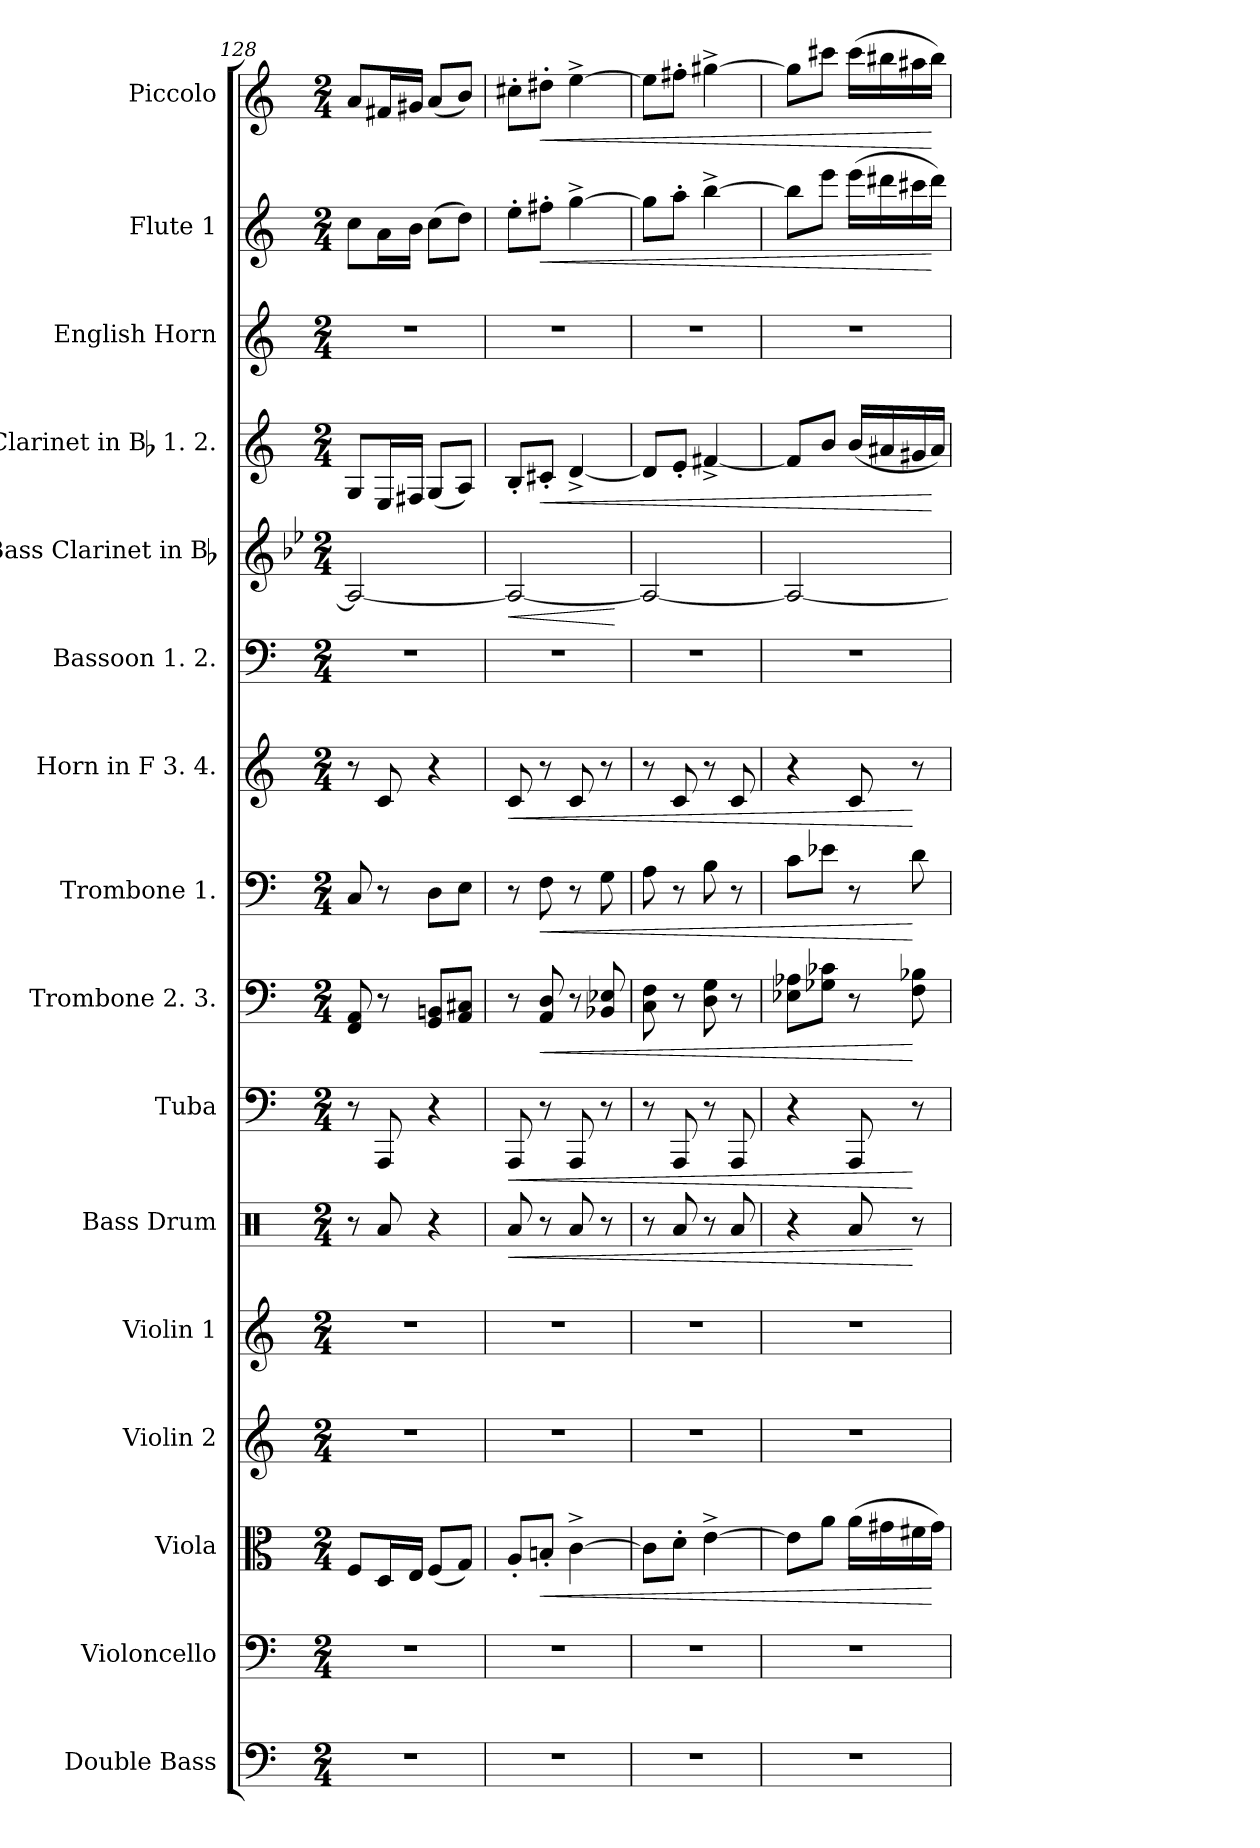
**kern	**kern	**kern	**dynam	**kern	**kern	**kern	**dynam	**kern	**dynam	**kern	**dynam	**kern	**dynam	**kern	**dynam	**kern	**kern	**dynam	**kern	**dynam	**kern	**kern	**dynam	**kern	**dynam
*part16	*part15	*part14	*part14	*part13	*part12	*part11	*part11	*part10	*part10	*part9	*part9	*part8	*part8	*part7	*part7	*part6	*part5	*part5	*part4	*part4	*part3	*part2	*part2	*part1	*part1
*staff16	*staff15	*staff14	*staff14	*staff13	*staff12	*staff11	*staff11	*staff10	*staff10	*staff9	*staff9	*staff8	*staff8	*staff7	*staff7	*staff6	*staff5	*staff5	*staff4	*staff4	*staff3	*staff2	*staff2	*staff1	*staff1
*I"Double Bass	*I"Violoncello	*I"Viola	*	*I"Violin 2	*I"Violin 1	*I"Bass Drum	*	*I"Tuba	*	*I"Trombone 2. 3.	*	*I"Trombone 1.	*	*I"Horn in F 3. 4.	*	*I"Bassoon 1. 2.	*I"Bass Clarinet in Bb	*	*I"Clarinet in Bb 1. 2.	*	*I"English Horn	*I"Flute 1	*	*I"Piccolo	*
*I'Db.	*I'Vc.	*I'Vla.	*	*	*	*	*	*I'Tba.	*	*I'Tbn.	*	*I'Tbn.	*	*I'Hn.	*	*I'Bsn.	*I'B. Cl.	*	*I'Cl.	*	*	*I'Fl.	*	*I'Picc.	*
*clefF4	*clefF4	*clefC3	*	*clefG2	*clefG2	*clefX	*	*clefF4	*	*clefF4	*	*clefF4	*	*clefG2	*	*clefF4	*clefG2	*	*clefG2	*	*clefG2	*clefG2	*	*clefG2	*
*ITrd7c12	*	*	*	*	*	*	*	*	*	*	*	*	*	*ITrd4c7	*	*	*ITrd8c14	*	*ITrd1c2	*	*ITrd4c7	*	*	*ITrd-7c-12	*
*k[]	*k[]	*k[]	*	*k[]	*k[]	*k[]	*	*k[]	*	*k[]	*	*k[]	*	*k[b-]	*	*k[]	*k[b-e-]	*	*k[b-e-]	*	*k[b-]	*k[]	*	*k[]	*
*M2/4	*M2/4	*M2/4	*	*M2/4	*M2/4	*M2/4	*	*M2/4	*	*M2/4	*	*M2/4	*	*M2/4	*	*M2/4	*M2/4	*	*M2/4	*	*M2/4	*M2/4	*	*M2/4	*
=128	=128	=128	=128	=128	=128	=128	=128	=128	=128	=128	=128	=128	=128	=128	=128	=128	=128	=128	=128	=128	=128	=128	=128	=128	=128
!LO:N:vis=1	!LO:N:vis=1	!	!	!LO:N:vis=1	!LO:N:vis=1	!	!	!	!	!	!	!	!	!	!	!LO:N:vis=1	!	!	!	!	!LO:N:vis=1	!	!	!	!
2r	2r	8Fi/L	.	2r	2r	8r	.	8r	.	8FFi/ 8AAi	.	8Ci/	.	8r	.	2r	2AAi/_<	.	8Fi/L	.	2r	8cci\L	.	8aai/L	.
.	.	16Di/L	.	.	.	8Rai/	.	8AAAi/	.	8r	.	8r	.	8Fi/	.	.	.	.	16Di/L	.	.	16ai\L	.	16ff#Xi/L	.
.	.	16Ei/JJ	.	.	.	.	.	.	.	.	.	.	.	.	.	.	.	.	16Eni/JJ	.	.	16bi\JJ	.	16gg#Xi/JJ	.
.	.	(8Fi/L	.	.	.	4r	.	4r	.	8GGi/ 8BBniL	.	8Di\L	.	4r	.	.	.	.	(8Fi/L	.	.	(8cci\L	.	(8aai/L	.
.	.	8Gi/J)	.	.	.	.	.	.	.	8AAi/ 8C#XiJ	.	8Ei\J	.	.	.	.	.	.	8Gi/J)	.	.	8ddi\J)	.	8bbi/J)	.
=129	=129	=129	=129	=129	=129	=129	=129	=129	=129	=129	=129	=129	=129	=129	=129	=129	=129	=129	=129	=129	=129	=129	=129	=129	=129
!LO:N:vis=1	!LO:N:vis=1	!	!	!LO:N:vis=1	!LO:N:vis=1	!	!LO:HP:b	!	!LO:HP:b	!	!	!	!	!	!LO:HP:b	!LO:N:vis=1	!	!LO:HP:b	!	!	!LO:N:vis=1	!	!	!	!
2r	2r	8A'i/L	.	2r	2r	8Rai/	<	8AAAi/	<	8r	.	8r	.	8Fi/	<	2r	2AAi/_<	<	8A'i/L	.	2r	8ee'i\L	.	8ccc#X'i\L	.
!	!	!	!LO:HP:b	!	!	!	!	!	!	!	!LO:HP:b	!	!LO:HP:b	!	!	!	!	!	!	!LO:HP:b	!	!	!LO:HP:b	!	!LO:HP:b
.	.	8Bn'i/J	<	.	.	8r	.	8r	.	8AAi/ 8Di	<	8Fi\	<	8r	.	.	.	.	8Bn'i/J	<	.	8ff#X'i\J	<	8ddd#X'i\J	<
.	.	[>4c^i\	.	.	.	8Rai/	.	8AAAi/	.	8r	.	8r	.	8Fi/	.	.	.	.	[<4c^i/	.	.	[>4gg^i\	.	[>4eee^i\	.
.	.	.	.	.	.	8r	.	8r	.	8BB-Xi/ 8E-Xi	.	8Gi\	.	8r	.	.	.	.	.	.	.	.	.	.	.
.	.	.	.	.	.	.	.	.	.	.	.	.	.	.	.	.	.	[	.	.	.	.	.	.	.
=130	=130	=130	=130	=130	=130	=130	=130	=130	=130	=130	=130	=130	=130	=130	=130	=130	=130	=130	=130	=130	=130	=130	=130	=130	=130
!LO:N:vis=1	!LO:N:vis=1	!	!	!LO:N:vis=1	!LO:N:vis=1	!	!	!	!	!	!	!	!	!	!	!LO:N:vis=1	!	!	!	!	!LO:N:vis=1	!	!	!	!
2r	2r	8ci\L]	.	2r	2r	8r	.	8r	.	8Ci\ 8Fi	.	8Ai\	.	8r	.	2r	2AAi/_<	.	8ci/L]	.	2r	8ggi\L]	.	8eeei\L]	.
.	.	8d'i\J	.	.	.	8Rai/	.	8AAAi/	.	8r	.	8r	.	8Fi/	.	.	.	.	8d'i/J	.	.	8aa'i\J	.	8fff#X'i\J	.
.	.	[>4e^i\	.	.	.	8r	.	8r	.	8Di\ 8Gi	.	8Bi\	.	8r	.	.	.	.	[<4en^i/	.	.	[>4bb^i\	.	[>4ggg#X^i\	.
.	.	.	.	.	.	8Rai/	.	8AAAi/	.	8r	.	8r	.	8Fi/	.	.	.	.	.	.	.	.	.	.	.
=131	=131	=131	=131	=131	=131	=131	=131	=131	=131	=131	=131	=131	=131	=131	=131	=131	=131	=131	=131	=131	=131	=131	=131	=131	=131
!LO:N:vis=1	!LO:N:vis=1	!	!	!LO:N:vis=1	!LO:N:vis=1	!	!	!	!	!	!	!	!	!	!	!LO:N:vis=1	!	!	!	!	!LO:N:vis=1	!	!	!	!
2r	2r	8ei\L]	.	2r	2r	4r	.	4r	.	8E-Xi\ 8A-XiL	.	8ci\L	.	4r	.	2r	2AAi/_<	.	8ei/L]	.	2r	8bbi\L]	.	8ggg#i\L]	.
.	.	8ai\J	.	.	.	.	.	.	.	8G-Xi\ 8c-XiJ	.	8e-Xi\J	.	.	.	.	.	.	8ai/J	.	.	8eeei\J	.	8cccc#Xi\J	.
.	.	(16ai\LL	.	.	.	8Rai/	.	8AAAi/	.	8r	.	8r	.	8Fi/	.	.	.	.	(16ai/LL	.	.	(16eeei\LL	.	(16cccc#i\LL	.
.	.	16g#Xi\	.	.	.	.	.	.	.	.	.	.	.	.	.	.	.	.	16g#Xi/	.	.	16ddd#Xi\	.	16bbb#Xi\	.
.	.	16f#Xi\	.	.	.	8r	[	8r	[	8Fi\ 8B-Xi	[	8di\	[	8r	[	.	.	.	16f#Xi/	.	.	16ccc#Xi\	.	16aaa#Xi\	.
.	.	16g#i\JJ)	[	.	.	.	.	.	.	.	.	.	.	.	.	.	.	.	16g#i/JJ)	[	.	16ddd#i\JJ)	[	16bbb#i\JJ)	[
=	=	=	=	=	=	=	=	=	=	=	=	=	=	=	=	=	=	=	=	=	=	=	=	=	=
*-	*-	*-	*-	*-	*-	*-	*-	*-	*-	*-	*-	*-	*-	*-	*-	*-	*-	*-	*-	*-	*-	*-	*-	*-	*-
